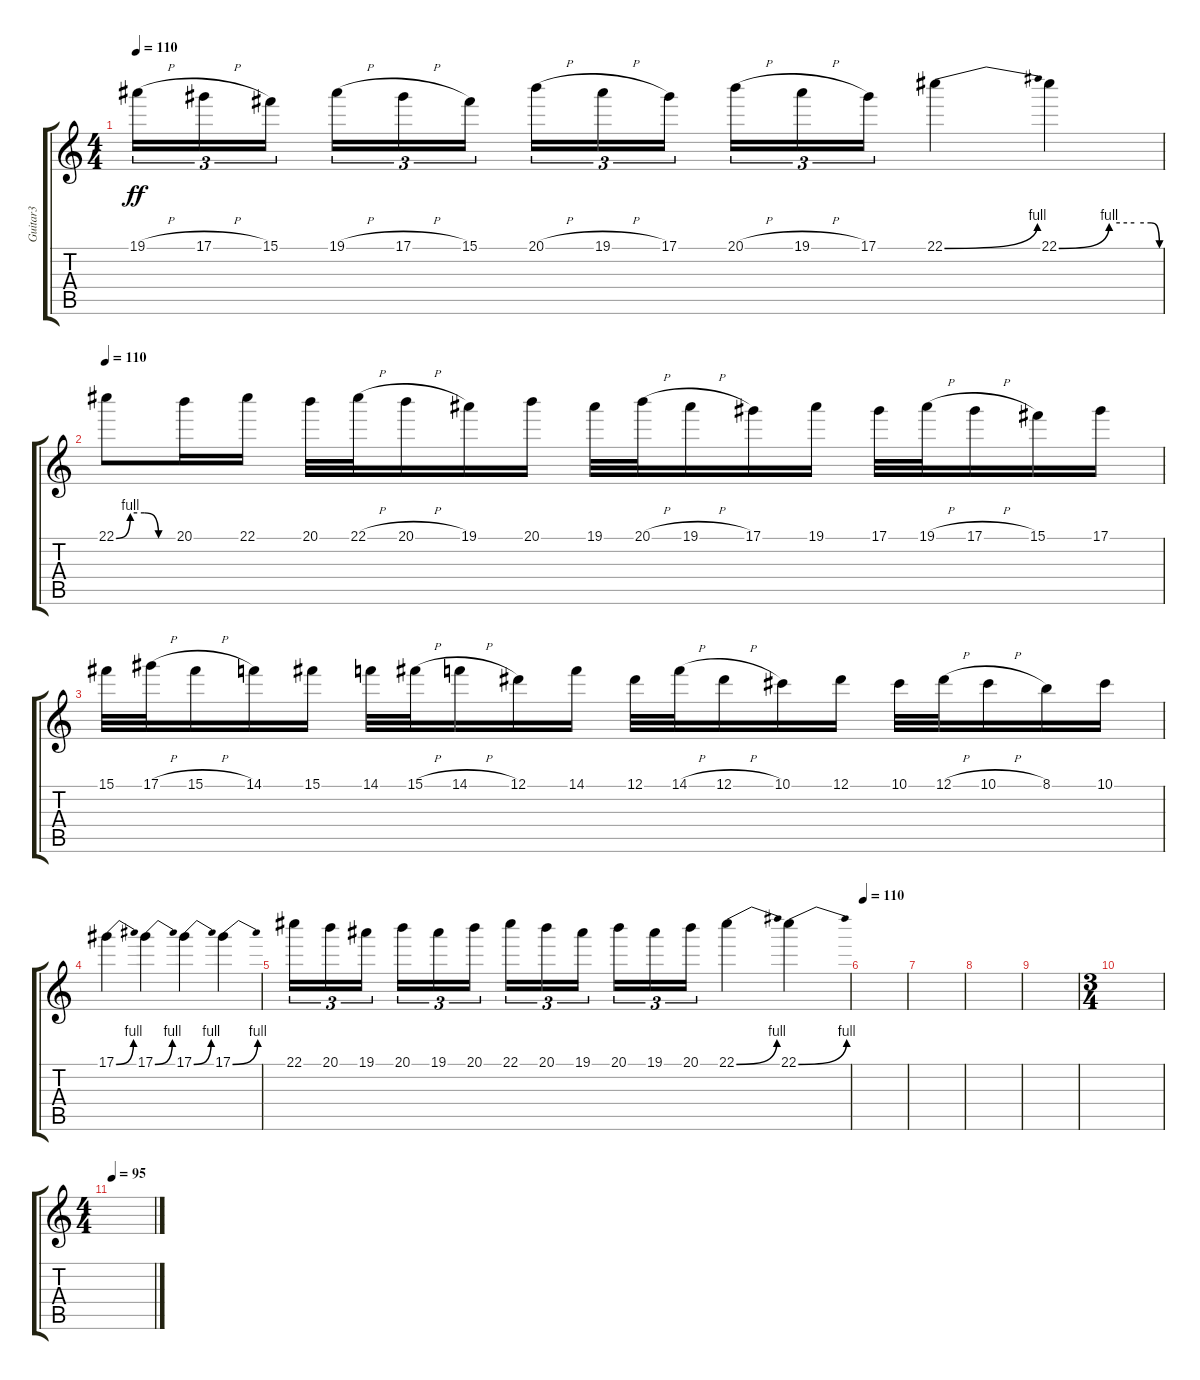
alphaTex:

\track ("Guitar3" "Guitar3") {instrument overdrivenguitar}
\staff {score tabs}
\tuning (Eb4 Bb3 Gb3 Db3 Ab2 Eb2) {hide}
\ts (4 4)
\tempo 110
\clef g2
\ks c
19.1{h}.16{tu (3 2) dy ff} 17.1{h}.16{tu (3 2)} 15.1.16{tu (3 2)} 19.1{h}.16{tu (3 2)} 17.1{h}.16{tu (3 2)} 15.1.16{tu (3 2)} 20.1{h}.16{tu (3 2)} 19.1{h}.16{tu (3 2)} 17.1.16{tu (3 2)} 20.1{h}.16{tu (3 2)} 19.1{h}.16{tu (3 2)} 17.1.16{tu (3 2)} 22.1{be (bend 0 0 60 4)}.4 22.1{be (custom 0 0 30 4 45 4 55 4 60 0)}.4 |
\tempo 110
22.1{be (custom 0 0 15 4 30 4 45 0 60 0)}.8 20.1.16 22.1.16 20.1.32 22.1{h}.32 20.1{h}.16 19.1.16 20.1.16 19.1.32 20.1{h}.32 19.1{h}.16 17.1.16 19.1.16 17.1.32 19.1{h}.32 17.1{h}.16 15.1.16 17.1.16 |
15.1.32 17.1{h}.32 15.1{h}.16 14.1.16 15.1.16 14.1.32 15.1{h}.32 14.1{h}.16 12.1.16 14.1.16 12.1.32 14.1{h}.32 12.1{h}.16 10.1.16 12.1.16 10.1.32 12.1{h}.32 10.1{h}.16 8.1.16 10.1.16 |
17.1{be (bend 0 0 60 4)}.4 17.1{be (bend 0 0 60 4)}.4 17.1{be (bend 0 0 60 4)}.4 17.1{be (bend 0 0 60 4)}.4 |
22.1.16{tu (3 2)} 20.1.16{tu (3 2)} 19.1.16{tu (3 2)} 20.1.16{tu (3 2)} 19.1.16{tu (3 2)} 20.1.16{tu (3 2)} 22.1.16{tu (3 2)} 20.1.16{tu (3 2)} 19.1.16{tu (3 2)} 20.1.16{tu (3 2)} 19.1.16{tu (3 2)} 20.1.16{tu (3 2)} 22.1{be (bend 0 0 60 4)}.4 22.1{be (bend 0 0 60 4)}.4 |
\tempo 110
|
|
|
|
\ts (3 4)
|
\ts (4 4)
\tempo 95
